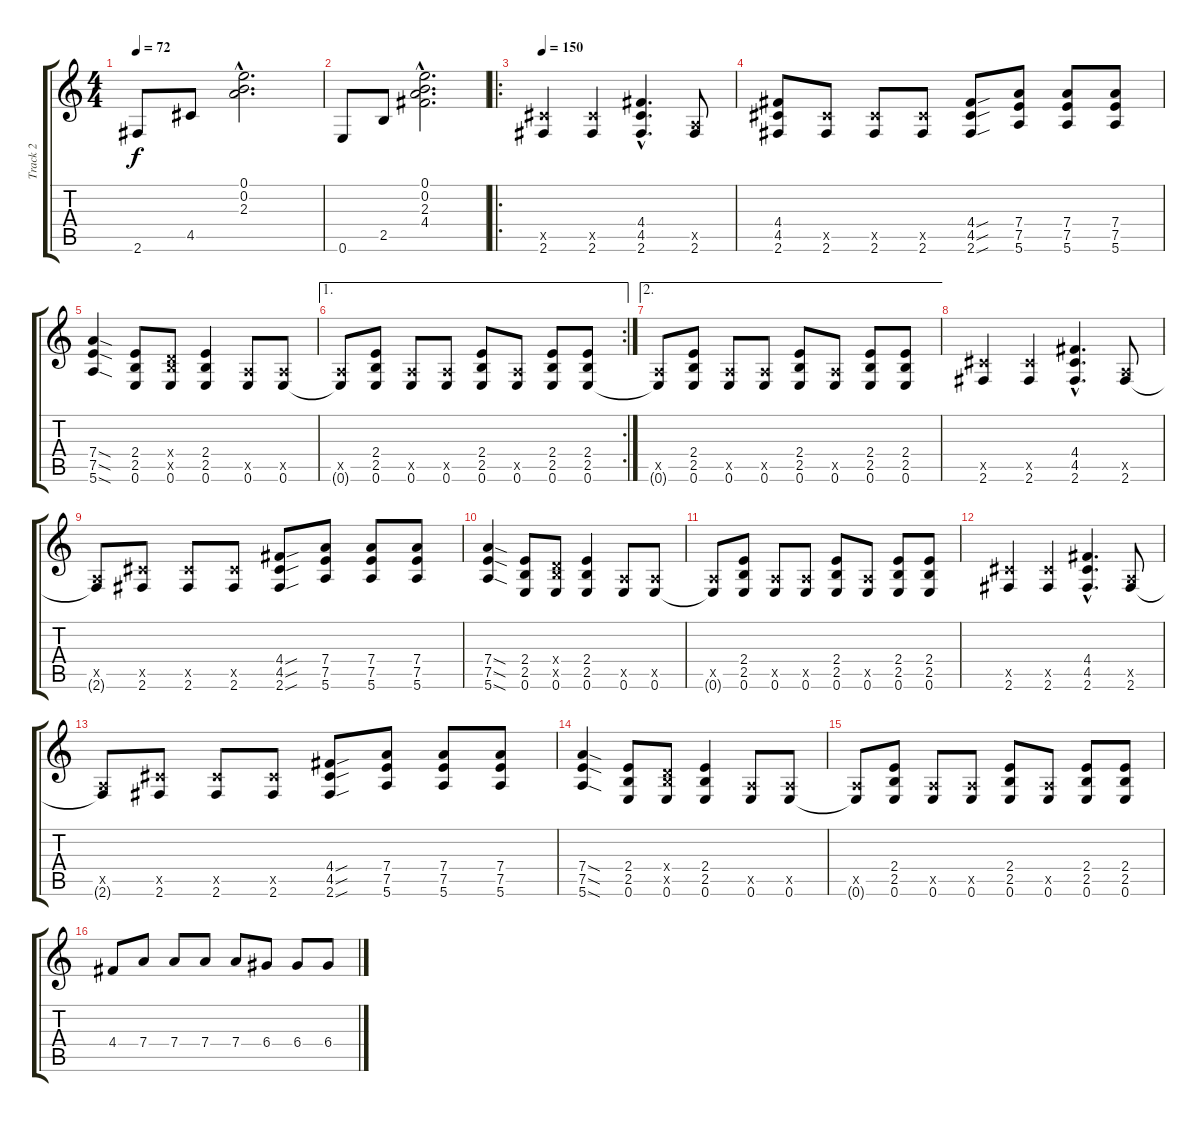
\track ("Track 2" "Track 2") {instrument distortionguitar}
\staff {score tabs}
\tuning (E4 B3 G3 D3 A2 E2) {hide}
\ts (4 4)
\tempo 72
\clef g2
\ks c
2.6.8{dy f} 4.5.8 (0.1{hac} 0.2{hac} 2.3{hac}).2{d} |
0.6.8 2.5.8 (0.1{hac} 0.2{hac} 2.3{hac} 4.4{hac}).2{d} |
\ro
\tempo 146
\tempo 150
(4.5{x} 2.6).4 (4.5{x} 2.6).4 (4.4{hac} 4.5{hac} 2.6{hac}).4{d} (0.5{x} 2.6).8 |
(4.4 4.5 2.6).8 (4.5{x} 2.6).8 (4.5{x} 2.6).8 (4.5{x} 2.6).8 (4.4{sou} 4.5{sou} 2.6{sou}).8 (7.4 7.5 5.6).8 (7.4 7.5 5.6).8 (7.4 7.5 5.6).8 |
(7.4{sod} 7.5{sod} 5.6{sod}).4 (2.4 2.5 0.6).8 (0.4{x} 2.5{x} 0.6).8 (2.4 2.5 0.6).4 (0.5{x} 0.6).8 (0.5{x} 0.6).8 |
\ae 1
\rc 2
(0.5{x} 0.6{t}).8 (2.4 2.5 0.6).8 (0.5{x} 0.6).8 (0.5{x} 0.6).8 (2.4 2.5 0.6).8 (0.5{x} 0.6).8 (2.4 2.5 0.6).8 (2.4 2.5 0.6).8 |
\ae 2
(0.5{x} 0.6{t}).8 (2.4 2.5 0.6).8 (0.5{x} 0.6).8 (0.5{x} 0.6).8 (2.4 2.5 0.6).8 (0.5{x} 0.6).8 (2.4 2.5 0.6).8 (2.4 2.5 0.6).8 |
(4.5{x} 2.6).4 (4.5{x} 2.6).4 (4.4{hac} 4.5{hac} 2.6{hac}).4{d} (0.5{x} 2.6).8 |
(0.5{x} 2.6{t}).8 (4.5{x} 2.6).8 (4.5{x} 2.6).8 (4.5{x} 2.6).8 (4.4{sou} 4.5{sou} 2.6{sou}).8 (7.4 7.5 5.6).8 (7.4 7.5 5.6).8 (7.4 7.5 5.6).8 |
(7.4{sod} 7.5{sod} 5.6{sod}).4 (2.4 2.5 0.6).8 (0.4{x} 2.5{x} 0.6).8 (2.4 2.5 0.6).4 (0.5{x} 0.6).8 (0.5{x} 0.6).8 |
(0.5{x} 0.6{t}).8 (2.4 2.5 0.6).8 (0.5{x} 0.6).8 (0.5{x} 0.6).8 (2.4 2.5 0.6).8 (0.5{x} 0.6).8 (2.4 2.5 0.6).8 (2.4 2.5 0.6).8 |
(4.5{x} 2.6).4 (4.5{x} 2.6).4 (4.4{hac} 4.5{hac} 2.6{hac}).4{d} (0.5{x} 2.6).8 |
(0.5{x} 2.6{t}).8 (4.5{x} 2.6).8 (4.5{x} 2.6).8 (4.5{x} 2.6).8 (4.4{sou} 4.5{sou} 2.6{sou}).8 (7.4 7.5 5.6).8 (7.4 7.5 5.6).8 (7.4 7.5 5.6).8 |
(7.4{sod} 7.5{sod} 5.6{sod}).4 (2.4 2.5 0.6).8 (0.4{x} 2.5{x} 0.6).8 (2.4 2.5 0.6).4 (0.5{x} 0.6).8 (0.5{x} 0.6).8 |
(0.5{x} 0.6{t}).8 (2.4 2.5 0.6).8 (0.5{x} 0.6).8 (0.5{x} 0.6).8 (2.4 2.5 0.6).8 (0.5{x} 0.6).8 (2.4 2.5 0.6).8 (2.4 2.5 0.6).8 |
4.4.8 7.4.8 7.4.8 7.4.8 7.4.8 6.4.8 6.4.8 6.4.8
